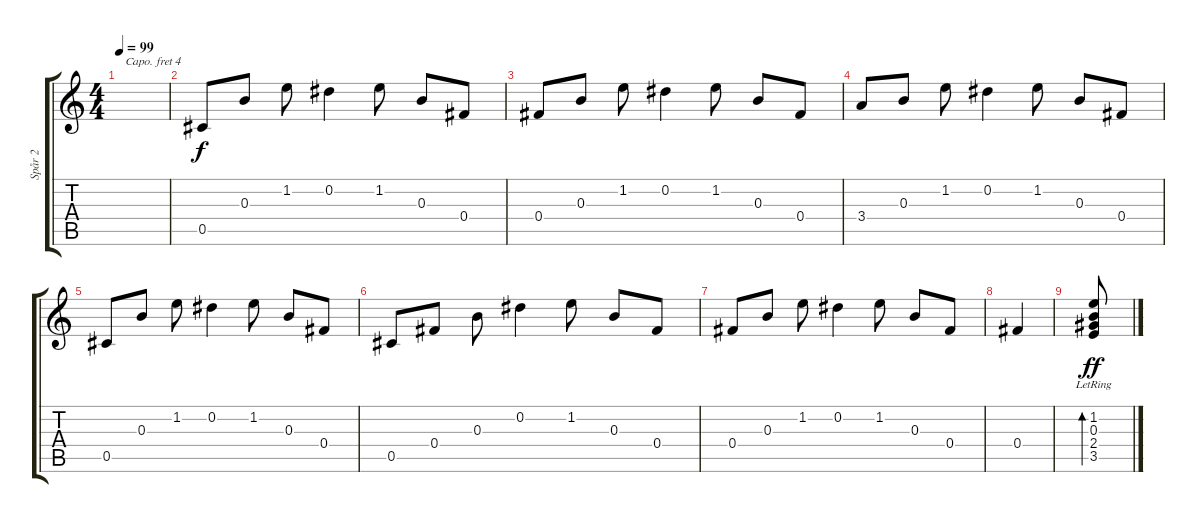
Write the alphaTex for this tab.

\track ("Spår 2" "Spår 2") {instrument acousticguitarsteel}
\staff {score tabs}
\capo 4
\tuning (E4 B3 G3 D3 A2 E2) {hide}
\ts (4 4)
\tempo 99
\clef g2
\ks c
|
0.5.8 0.3.8 1.2.8 0.2.4 1.2.8 0.3.8 0.4.8 |
0.4.8 0.3.8 1.2.8 0.2.4 1.2.8 0.3.8 0.4.8 |
3.4.8 0.3.8 1.2.8 0.2.4 1.2.8 0.3.8 0.4.8 |
0.5.8 0.3.8 1.2.8 0.2.4 1.2.8 0.3.8 0.4.8 |
0.5.8 0.4.8 0.3.8 0.2.4 1.2.8 0.3.8 0.4.8 |
0.4.8 0.3.8 1.2.8 0.2.4 1.2.8 0.3.8 0.4.8 |
0.4.4 |
(1.2{lr} 0.3{lr} 2.4{lr} 3.5{lr}).8{bd 480 dy ff}
